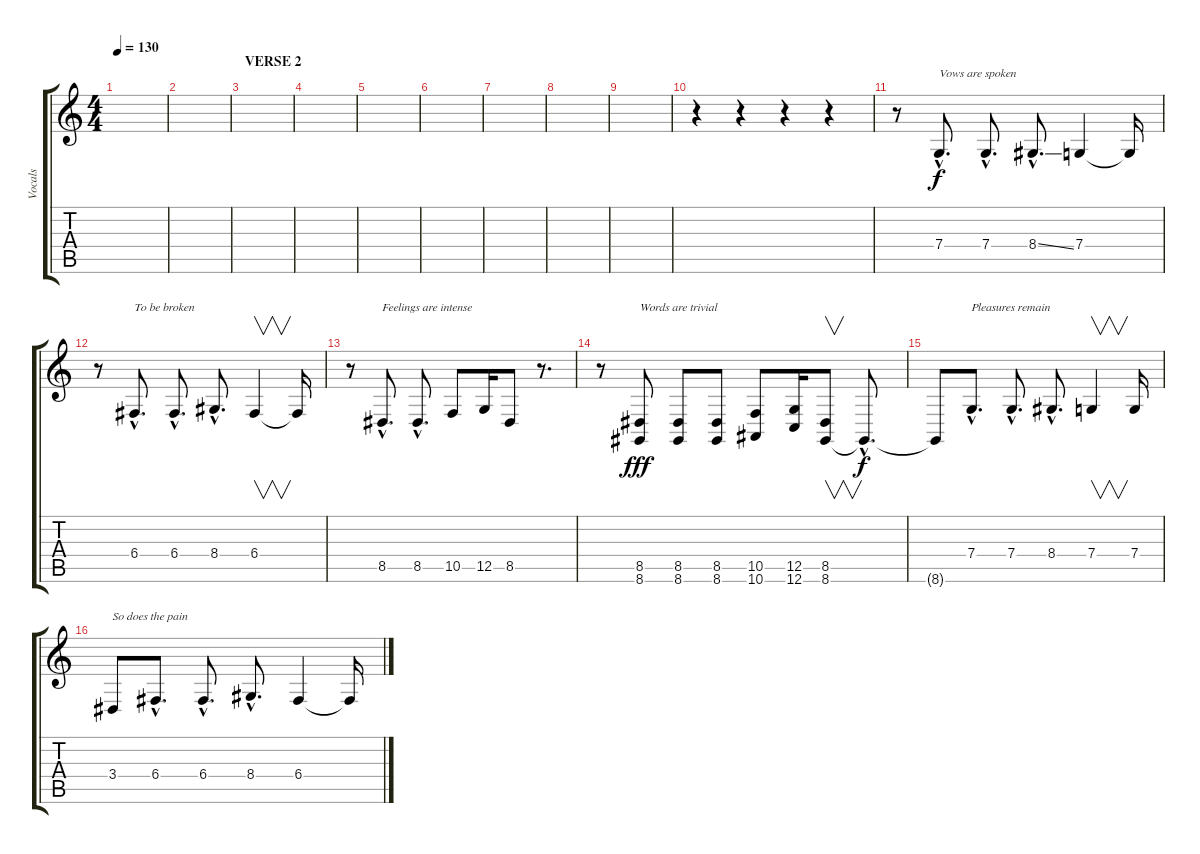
\track ("Vocals" "Vocals") {instrument lead2sawtooth}
\staff {score tabs}
\tuning (D4 A3 F3 C3 G2 C2) {hide}
\ts (4 4)
\tempo 130
\clef g2
\ks c
|
|
\section ("" "VERSE 2")
|
|
|
|
|
|
|
r.4 r.4 r.4 r.4 |
r.8 7.4{hac}.8{d txt "Vows are spoken"} 7.4{hac}.8{d} 8.4{ss hac}.8{d} 7.4.4 7.4{t}.16 |
r.8 6.4{hac}.8{d txt "To be broken"} 6.4{hac}.8{d} 8.4{hac}.8{d} 6.4.4{v} 6.4{t}.16 |
r.8 8.5{hac}.8{d txt "Feelings are intense"} 8.5{hac}.8{d} 10.5.8 12.5.16 8.5.8 r.8{d} |
r.8 (8.5 8.6).8{txt "Words are trivial" dy fff} (8.5 8.6).8 (8.5 8.6).8 (10.5 10.6).8 (12.5 12.6).16 (8.5 8.6).8{v} 8.6{hac t}.8{d dy f} |
8.6{t}.8 7.4{hac}.8{d txt "Pleasures remain"} 7.4{hac}.8{d} 8.4{hac}.8{d} 7.4.4{v} 7.4.16 |
3.4.8{txt "So does the pain"} 6.4{hac}.8{d} 6.4{hac}.8{d} 8.4{hac}.8{d} 6.4.4 6.4{t}.16
